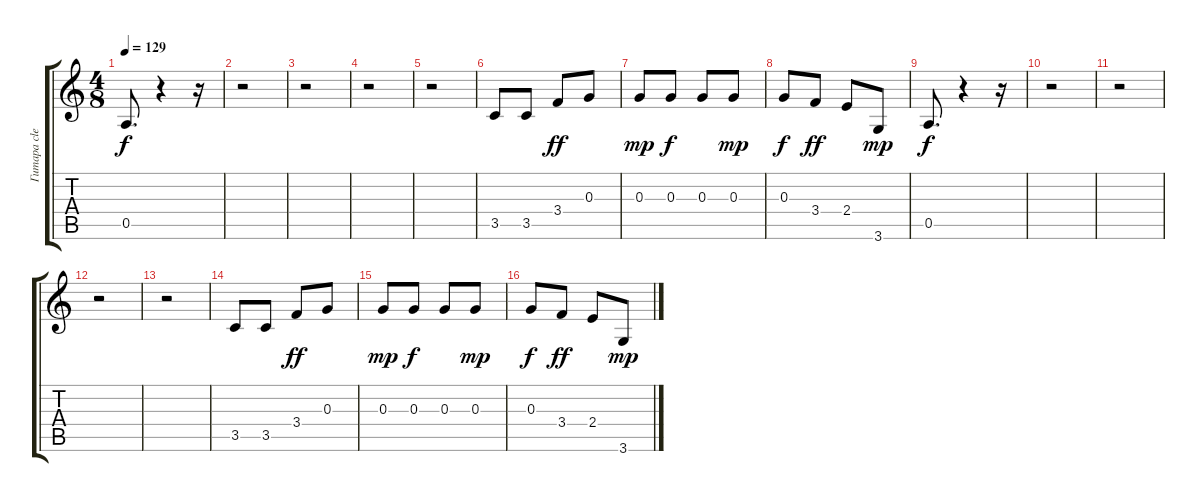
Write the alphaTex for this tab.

\track ("Гитара clean" "Гитара cle") {instrument electricguitarclean}
\staff {score tabs}
\tuning (E4 B3 G3 D3 A2 E2) {hide}
\ts (4 8)
\tempo 129
\clef g2
\ks c
0.5.8{d dy f} r.4 r.16 |
r.2 |
r.2 |
r.2 |
r.2 |
3.5.8 3.5.8 3.4.8{dy ff} 0.3.8 |
0.3.8{dy mp} 0.3.8{dy f} 0.3.8 0.3.8{dy mp} |
0.3.8{dy f} 3.4.8{dy ff} 2.4.8 3.6.8{dy mp} |
0.5.8{d dy f} r.4 r.16 |
r.2 |
r.2 |
r.2 |
r.2 |
3.5.8 3.5.8 3.4.8{dy ff} 0.3.8 |
0.3.8{dy mp} 0.3.8{dy f} 0.3.8 0.3.8{dy mp} |
0.3.8{dy f} 3.4.8{dy ff} 2.4.8 3.6.8{dy mp}
